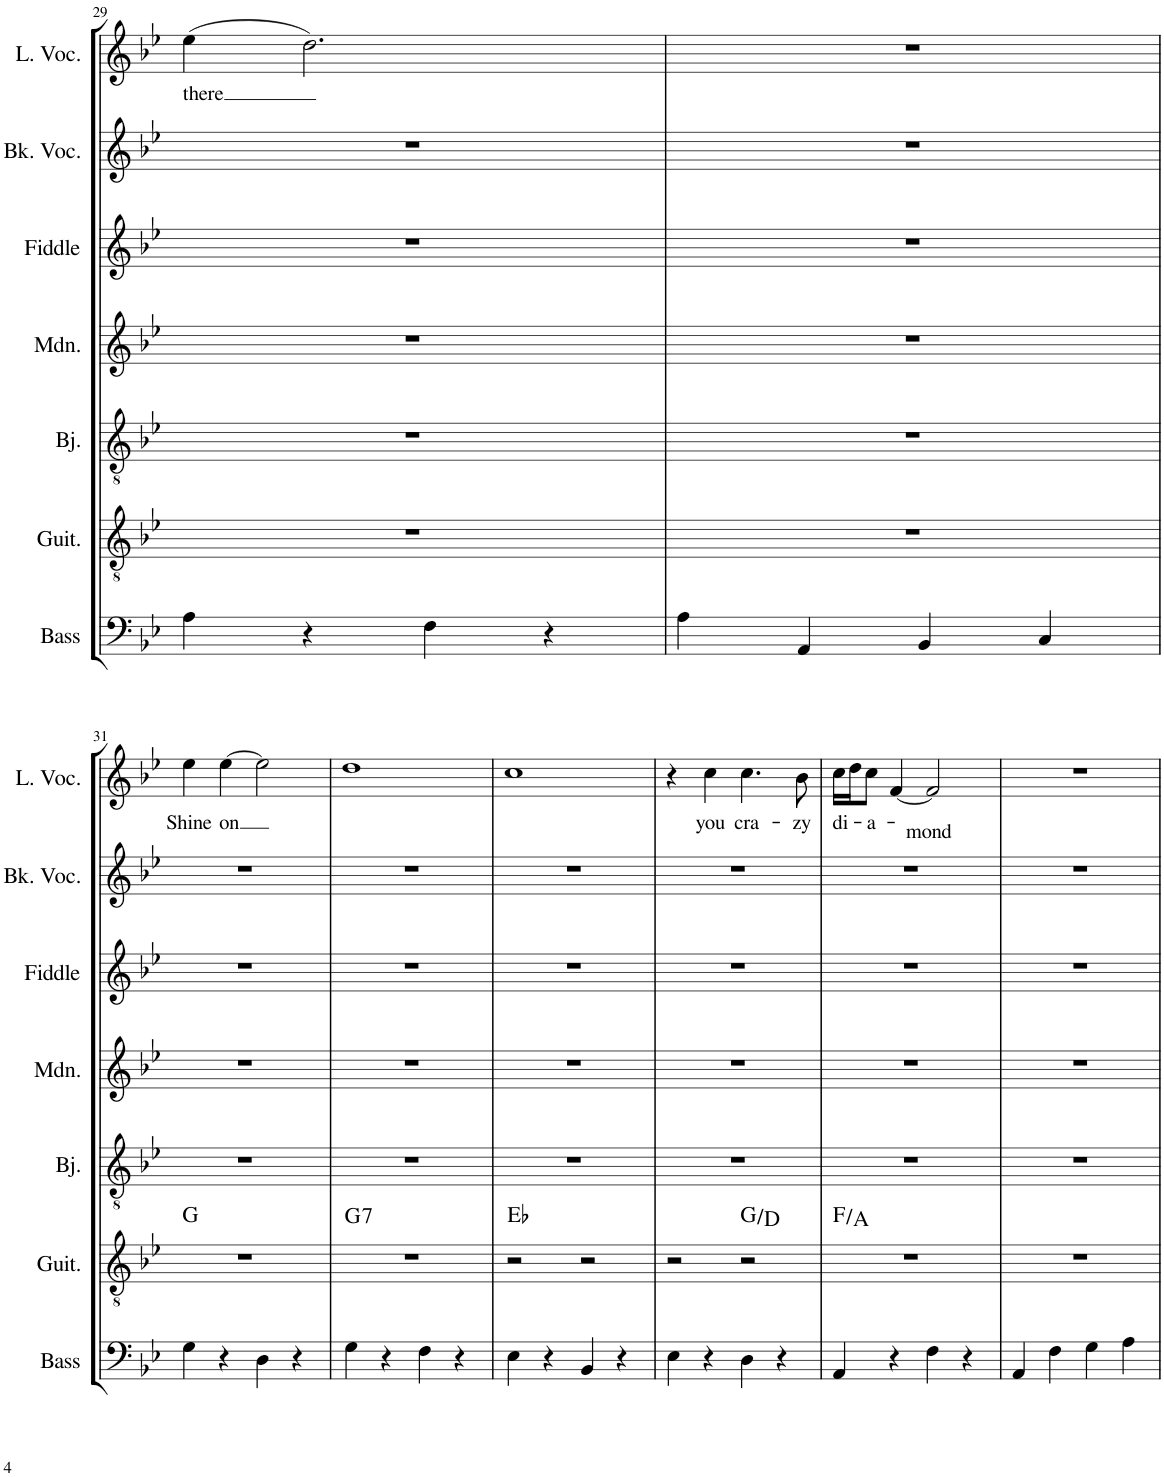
**kern	**kern	**harte	**kern	**kern	**kern	**kern	**kern	**text
*part7	*part6	*part6	*part5	*part4	*part3	*part2	*part1	*part1
*staff7	*staff6	*	*staff5	*staff4	*staff3	*staff2	*staff1	*staff1
*I"Bass	*I"Guitar	*	*I"Banjo	*I"Mandolin	*I"Fiddle	*I"Backing Vocals	*I"Lead Vocals	*
*I'Bass	*I'Guit.	*	*I'Bj.	*I'Mdn.	*I'Fiddle	*I'Bk. Voc.	*I'L. Voc.	*
!!LO:PB:g=z
*clefF4	*clefGv2	*	*clefGv2	*clefG2	*clefG2	*clefG2	*clefG2	*
*Trd7c12	*	*	*Trd7c12	*	*	*	*	*
*k[b-e-]	*k[b-e-]	*	*k[b-e-]	*k[b-e-]	*k[b-e-]	*k[b-e-]	*k[b-e-]	*
*M2/2	*M2/2	*	*M2/2	*M2/2	*M2/2	*M2/2	*M2/2	*
*met(c|)	*met(c|)	*	*met(c|)	*met(c|)	*met(c|)	*met(c|)	*met(c|)	*
=29	=29	=29	=29	=29	=29	=29	=29	=29
!	!	!	!	!	!	!	!	!LO:LY:b
4A\	1r	.	1r	1r	1r	1r	(4ee-\	there
4r	.	.	.	.	.	.	2.dd\)	.
4F\	.	.	.	.	.	.	.	.
4r	.	.	.	.	.	.	.	.
=30	=30	=30	=30	=30	=30	=30	=30	=30
4A\	1r	.	1r	1r	1r	1r	1r	.
4AA/	.	.	.	.	.	.	.	.
4BB-/	.	.	.	.	.	.	.	.
4C/	.	.	.	.	.	.	.	.
!!LO:LB:g=z
=31	=31	=31	=31	=31	=31	=31	=31	=31
!	!	!	!	!	!	!	!	!LO:LY:b
4G\	1r	G:maj	1r	1r	1r	1r	4ee-\	Shine
!	!	!	!	!	!	!	!	!LO:LY:b
4r	.	.	.	.	.	.	[4ee-\	on
4D\	.	.	.	.	.	.	2ee-\]	.
4r	.	.	.	.	.	.	.	.
=32	=32	=32	=32	=32	=32	=32	=32	=32
!	!	!LO:H:kt=7	!	!	!	!	!	!
4G\	1r	G:7	1r	1r	1r	1r	1dd	.
4r	.	.	.	.	.	.	.	.
4F\	.	.	.	.	.	.	.	.
4r	.	.	.	.	.	.	.	.
=33	=33	=33	=33	=33	=33	=33	=33	=33
4E-\	2r	Eb:maj	1r	1r	1r	1r	1cc	.
4r	.	.	.	.	.	.	.	.
4BB-/	2r	.	.	.	.	.	.	.
4r	.	.	.	.	.	.	.	.
=34	=34	=34	=34	=34	=34	=34	=34	=34
4E-\	2r	.	1r	1r	1r	1r	4r	.
!	!	!	!	!	!	!	!	!LO:LY:b
4r	.	.	.	.	.	.	4cc\	-you
!	!	!	!	!	!	!	!	!LO:LY:b
4D\	2r	G:maj/5	.	.	.	.	4.cc\	cra-
4r	.	.	.	.	.	.	.	.
!	!	!	!	!	!	!	!	!LO:LY:b
.	.	.	.	.	.	.	8b-\	-zy
=35	=35	=35	=35	=35	=35	=35	=35	=35
!	!	!	!	!	!	!	!	!LO:LY:b
4AA/	1r	F:maj/3	1r	1r	1r	1r	16cc\LL	di-
.	.	.	.	.	.	.	16dd\J	.
!	!	!	!	!	!	!	!	!LO:LY:b
.	.	.	.	.	.	.	8cc\J	-a-
!	!	!	!	!	!	!	!	!LO:LY:b
4r	.	.	.	.	.	.	[4f/	-mond
4F\	.	.	.	.	.	.	2f/]	.
4r	.	.	.	.	.	.	.	.
=36	=36	=36	=36	=36	=36	=36	=36	=36
4AA/	1r	.	1r	1r	1r	1r	1r	.
4F\	.	.	.	.	.	.	.	.
4G\	.	.	.	.	.	.	.	.
4A\	.	.	.	.	.	.	.	.
=	=	=	=	=	=	=	=	=
*-	*-	*-	*-	*-	*-	*-	*-	*-
